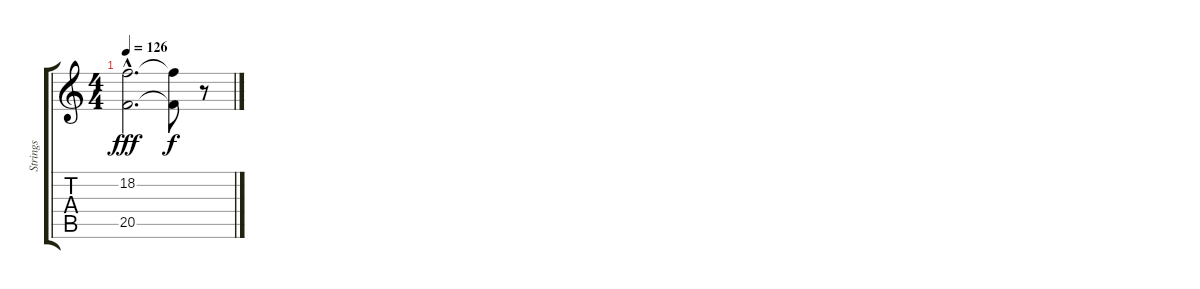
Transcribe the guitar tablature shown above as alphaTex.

\track ("Strings" "Strings") {instrument stringensemble2}
\staff {score tabs}
\tuning (E4 B3 G3 D3 A2 E2) {hide}
\ts (4 4)
\tempo 126
\clef g2
\ks c
(18.2{hac} 20.5{hac}).2{d dy fff} (18.2{t} 20.5{t}).8{dy f} r.8
